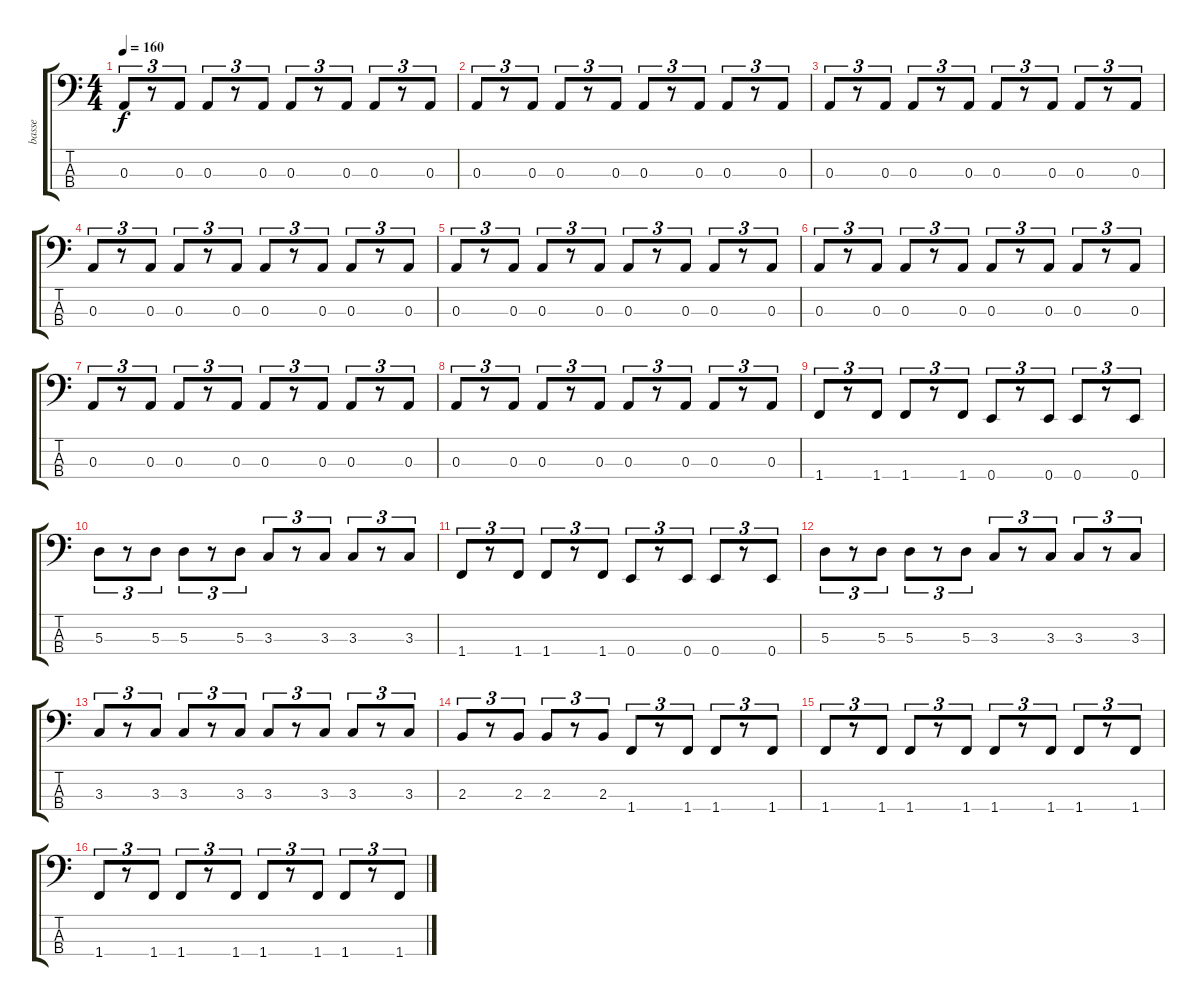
\track ("basse" "basse") {instrument electricbasspick}
\staff {score tabs}
\tuning (G2 D2 A1 E1) {hide}
\ts (4 4)
\tempo 160
\clef f4
\ks c
0.3.8{tu (3 2) dy f} r.8{tu (3 2)} 0.3.8{tu (3 2)} 0.3.8{tu (3 2)} r.8{tu (3 2)} 0.3.8{tu (3 2)} 0.3.8{tu (3 2)} r.8{tu (3 2)} 0.3.8{tu (3 2)} 0.3.8{tu (3 2)} r.8{tu (3 2)} 0.3.8{tu (3 2)} |
0.3.8{tu (3 2)} r.8{tu (3 2)} 0.3.8{tu (3 2)} 0.3.8{tu (3 2)} r.8{tu (3 2)} 0.3.8{tu (3 2)} 0.3.8{tu (3 2)} r.8{tu (3 2)} 0.3.8{tu (3 2)} 0.3.8{tu (3 2)} r.8{tu (3 2)} 0.3.8{tu (3 2)} |
0.3.8{tu (3 2)} r.8{tu (3 2)} 0.3.8{tu (3 2)} 0.3.8{tu (3 2)} r.8{tu (3 2)} 0.3.8{tu (3 2)} 0.3.8{tu (3 2)} r.8{tu (3 2)} 0.3.8{tu (3 2)} 0.3.8{tu (3 2)} r.8{tu (3 2)} 0.3.8{tu (3 2)} |
0.3.8{tu (3 2)} r.8{tu (3 2)} 0.3.8{tu (3 2)} 0.3.8{tu (3 2)} r.8{tu (3 2)} 0.3.8{tu (3 2)} 0.3.8{tu (3 2)} r.8{tu (3 2)} 0.3.8{tu (3 2)} 0.3.8{tu (3 2)} r.8{tu (3 2)} 0.3.8{tu (3 2)} |
0.3.8{tu (3 2)} r.8{tu (3 2)} 0.3.8{tu (3 2)} 0.3.8{tu (3 2)} r.8{tu (3 2)} 0.3.8{tu (3 2)} 0.3.8{tu (3 2)} r.8{tu (3 2)} 0.3.8{tu (3 2)} 0.3.8{tu (3 2)} r.8{tu (3 2)} 0.3.8{tu (3 2)} |
0.3.8{tu (3 2)} r.8{tu (3 2)} 0.3.8{tu (3 2)} 0.3.8{tu (3 2)} r.8{tu (3 2)} 0.3.8{tu (3 2)} 0.3.8{tu (3 2)} r.8{tu (3 2)} 0.3.8{tu (3 2)} 0.3.8{tu (3 2)} r.8{tu (3 2)} 0.3.8{tu (3 2)} |
0.3.8{tu (3 2)} r.8{tu (3 2)} 0.3.8{tu (3 2)} 0.3.8{tu (3 2)} r.8{tu (3 2)} 0.3.8{tu (3 2)} 0.3.8{tu (3 2)} r.8{tu (3 2)} 0.3.8{tu (3 2)} 0.3.8{tu (3 2)} r.8{tu (3 2)} 0.3.8{tu (3 2)} |
0.3.8{tu (3 2)} r.8{tu (3 2)} 0.3.8{tu (3 2)} 0.3.8{tu (3 2)} r.8{tu (3 2)} 0.3.8{tu (3 2)} 0.3.8{tu (3 2)} r.8{tu (3 2)} 0.3.8{tu (3 2)} 0.3.8{tu (3 2)} r.8{tu (3 2)} 0.3.8{tu (3 2)} |
1.4.8{tu (3 2)} r.8{tu (3 2)} 1.4.8{tu (3 2)} 1.4.8{tu (3 2)} r.8{tu (3 2)} 1.4.8{tu (3 2)} 0.4.8{tu (3 2)} r.8{tu (3 2)} 0.4.8{tu (3 2)} 0.4.8{tu (3 2)} r.8{tu (3 2)} 0.4.8{tu (3 2)} |
5.3.8{tu (3 2)} r.8{tu (3 2)} 5.3.8{tu (3 2)} 5.3.8{tu (3 2)} r.8{tu (3 2)} 5.3.8{tu (3 2)} 3.3.8{tu (3 2)} r.8{tu (3 2)} 3.3.8{tu (3 2)} 3.3.8{tu (3 2)} r.8{tu (3 2)} 3.3.8{tu (3 2)} |
1.4.8{tu (3 2)} r.8{tu (3 2)} 1.4.8{tu (3 2)} 1.4.8{tu (3 2)} r.8{tu (3 2)} 1.4.8{tu (3 2)} 0.4.8{tu (3 2)} r.8{tu (3 2)} 0.4.8{tu (3 2)} 0.4.8{tu (3 2)} r.8{tu (3 2)} 0.4.8{tu (3 2)} |
5.3.8{tu (3 2)} r.8{tu (3 2)} 5.3.8{tu (3 2)} 5.3.8{tu (3 2)} r.8{tu (3 2)} 5.3.8{tu (3 2)} 3.3.8{tu (3 2)} r.8{tu (3 2)} 3.3.8{tu (3 2)} 3.3.8{tu (3 2)} r.8{tu (3 2)} 3.3.8{tu (3 2)} |
3.3.8{tu (3 2)} r.8{tu (3 2)} 3.3.8{tu (3 2)} 3.3.8{tu (3 2)} r.8{tu (3 2)} 3.3.8{tu (3 2)} 3.3.8{tu (3 2)} r.8{tu (3 2)} 3.3.8{tu (3 2)} 3.3.8{tu (3 2)} r.8{tu (3 2)} 3.3.8{tu (3 2)} |
2.3.8{tu (3 2)} r.8{tu (3 2)} 2.3.8{tu (3 2)} 2.3.8{tu (3 2)} r.8{tu (3 2)} 2.3.8{tu (3 2)} 1.4.8{tu (3 2)} r.8{tu (3 2)} 1.4.8{tu (3 2)} 1.4.8{tu (3 2)} r.8{tu (3 2)} 1.4.8{tu (3 2)} |
1.4.8{tu (3 2)} r.8{tu (3 2)} 1.4.8{tu (3 2)} 1.4.8{tu (3 2)} r.8{tu (3 2)} 1.4.8{tu (3 2)} 1.4.8{tu (3 2)} r.8{tu (3 2)} 1.4.8{tu (3 2)} 1.4.8{tu (3 2)} r.8{tu (3 2)} 1.4.8{tu (3 2)} |
1.4.8{tu (3 2)} r.8{tu (3 2)} 1.4.8{tu (3 2)} 1.4.8{tu (3 2)} r.8{tu (3 2)} 1.4.8{tu (3 2)} 1.4.8{tu (3 2)} r.8{tu (3 2)} 1.4.8{tu (3 2)} 1.4.8{tu (3 2)} r.8{tu (3 2)} 1.4.8{tu (3 2)}
